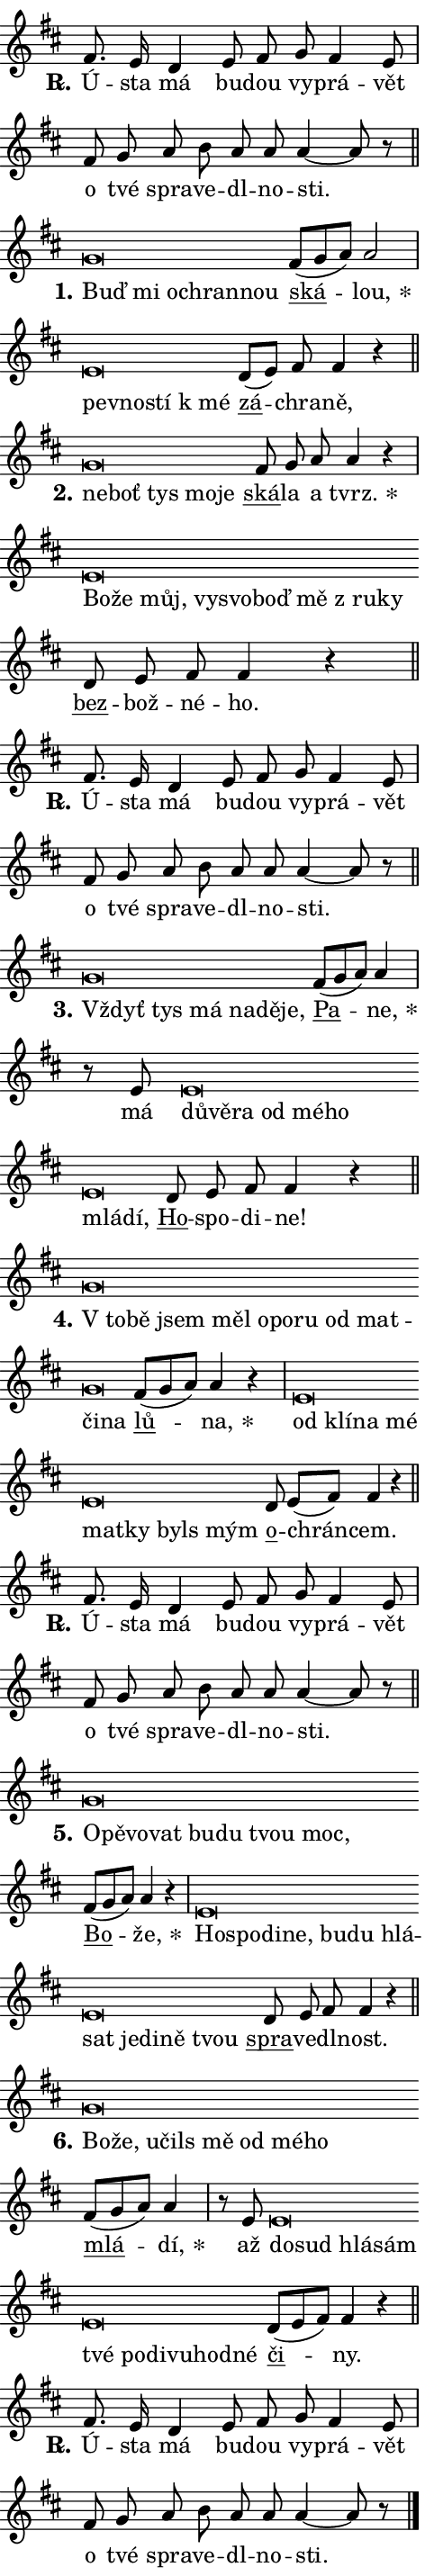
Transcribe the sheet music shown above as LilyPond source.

\version "2.24.0"
\header { tagline = "" }
\paper {
  indent = 0\cm
  top-margin = 0\cm
  right-margin = 0.13\cm % to fit lyric hyphens
  bottom-margin = 0\cm
  left-margin = 0\cm
  paper-width = 8\cm
  page-breaking = #ly:one-page-breaking
  system-system-spacing.basic-distance = #11
  score-system-spacing.basic-distance = #11
  ragged-last = ##f
}


%% Author: Thomas Morley
%% https://lists.gnu.org/archive/html/lilypond-user/2020-05/msg00002.html
#(define (line-position grob)
"Returns position of @var[grob} in current system:
   @code{'start}, if at first time-step
   @code{'end}, if at last time-step
   @code{'middle} otherwise
"
  (let* ((col (ly:item-get-column grob))
         (ln (ly:grob-object col 'left-neighbor))
         (rn (ly:grob-object col 'right-neighbor))
         (col-to-check-left (if (ly:grob? ln) ln col))
         (col-to-check-right (if (ly:grob? rn) rn col))
         (break-dir-left
           (and
             (ly:grob-property col-to-check-left 'non-musical #f)
             (ly:item-break-dir col-to-check-left)))
         (break-dir-right
           (and
             (ly:grob-property col-to-check-right 'non-musical #f)
             (ly:item-break-dir col-to-check-right))))
        (cond ((eqv? 1 break-dir-left) 'start)
              ((eqv? -1 break-dir-right) 'end)
              (else 'middle))))

#(define (tranparent-at-line-position vctor)
  (lambda (grob)
  "Relying on @code{line-position} select the relevant enry from @var{vctor}.
Used to determine transparency,"
    (case (line-position grob)
      ((end) (not (vector-ref vctor 0)))
      ((middle) (not (vector-ref vctor 1)))
      ((start) (not (vector-ref vctor 2))))))

noteHeadBreakVisibility =
#(define-music-function (break-visibility)(vector?)
"Makes @code{NoteHead}s transparent relying on @var{break-visibility}"
#{
  \override NoteHead.transparent =
    #(tranparent-at-line-position break-visibility)
#})

#(define delete-ledgers-for-transparent-note-heads
  (lambda (grob)
    "Reads whether a @code{NoteHead} is transparent.
If so this @code{NoteHead} is removed from @code{'note-heads} from
@var{grob}, which is supposed to be @code{LedgerLineSpanner}.
As a result ledgers are not printed for this @code{NoteHead}"
    (let* ((nhds-array (ly:grob-object grob 'note-heads))
           (nhds-list
             (if (ly:grob-array? nhds-array)
                 (ly:grob-array->list nhds-array)
                 '()))
           ;; Relies on the transparent-property being done before
           ;; Staff.LedgerLineSpanner.after-line-breaking is executed.
           ;; This is fragile ...
           (to-keep
             (remove
               (lambda (nhd)
                 (ly:grob-property nhd 'transparent #f))
               nhds-list)))
      ;; TODO find a better method to iterate over grob-arrays, similiar
      ;; to filter/remove etc for lists
      ;; For now rebuilt from scratch
      (set! (ly:grob-object grob 'note-heads)  '())
      (for-each
        (lambda (nhd)
          (ly:pointer-group-interface::add-grob grob 'note-heads nhd))
        to-keep))))

squashNotes = {
  \override NoteHead.X-extent = #'(-0.2 . 0.2)
  \override NoteHead.Y-extent = #'(-0.75 . 0)
  \override NoteHead.stencil =
    #(lambda (grob)
       (let ((pos (ly:grob-property grob 'staff-position)))
         (begin
           (if (< pos -7) (display "ERROR: Lower brevis then expected\n") (display ""))
           (if (<= pos -6) ly:text-interface::print ly:note-head::print))))
}
unSquashNotes = {
  \revert NoteHead.X-extent
  \revert NoteHead.Y-extent
  \revert NoteHead.stencil
}

hideNotes = \noteHeadBreakVisibility #begin-of-line-visible
unHideNotes = \noteHeadBreakVisibility #all-visible

% work-around for resetting accidentals
% https://lilypond.org/doc/v2.23/Documentation/notation/displaying-rhythms#unmetered-music
cadenzaMeasure = {
  \cadenzaOff
  \partial 1024 s1024
  \cadenzaOn
}

#(define-markup-command (accent layout props text) (markup?)
  "Underline accented syllable"
  (interpret-markup layout props
    #{\markup \override #'(offset . 4.3) \underline { #text }#}))

responsum = \markup \concat {
  "R" \hspace #-1.05 \path #0.1 #'((moveto 0 0.07) (lineto 0.9 0.8)) \hspace #0.05 "."
}

spaceSize = #0.6828661417322834 % exact space size for TeX Gyre Schola

\layout {
  \context {
    \Staff
    \remove "Time_signature_engraver"
    \override LedgerLineSpanner.after-line-breaking = #delete-ledgers-for-transparent-note-heads
  }
  \context {
    \Lyrics {
      \override LyricSpace.minimum-distance = \spaceSize
      \override LyricText.font-name = #"TeX Gyre Schola"
      \override LyricText.font-size = 1
      \override StanzaNumber.font-name = #"TeX Gyre Schola Bold"
      \override StanzaNumber.font-size = 1
    }
  }
  \context {
    \Score 
    \override NoteHead.text =
      #(lambda (grob) 
        (let ((pos (ly:grob-property grob 'staff-position)))
          #{\markup {
            \combine
              \halign #-0.55 \raise #(if (= pos -6) 0 0.5) \override #'(thickness . 2) \draw-line #'(3.2 . 0)
              \musicglyph "noteheads.sM1"
          }#}))
  }
}

% magnetic-lyrics.ily
%
%   written by
%     Jean Abou Samra <jean@abou-samra.fr>
%     Werner Lemberg <wl@gnu.org>
%
%   adapted by
%     Jiri Hon <jiri.hon@gmail.com>
%
% Version 2022-Apr-15

% https://www.mail-archive.com/lilypond-user@gnu.org/msg149350.html

#(define (Left_hyphen_pointer_engraver context)
   "Collect syllable-hyphen-syllable occurrences in lyrics and store
them in properties.  This engraver only looks to the left.  For
example, if the lyrics input is @code{foo -- bar}, it does the
following.

@itemize @bullet
@item
Set the @code{text} property of the @code{LyricHyphen} grob between
@q{foo} and @q{bar} to @code{foo}.

@item
Set the @code{left-hyphen} property of the @code{LyricText} grob with
text @q{foo} to the @code{LyricHyphen} grob between @q{foo} and
@q{bar}.
@end itemize

Use this auxiliary engraver in combination with the
@code{lyric-@/text::@/apply-@/magnetic-@/offset!} hook."
   (let ((hyphen #f)
         (text #f))
     (make-engraver
      (acknowledgers
       ((lyric-syllable-interface engraver grob source-engraver)
        (set! text grob)))
      (end-acknowledgers
       ((lyric-hyphen-interface engraver grob source-engraver)
        ;(when (not (grob::has-interface grob 'lyric-space-interface))
          (set! hyphen grob)));)
      ((stop-translation-timestep engraver)
       (when (and text hyphen)
         (ly:grob-set-object! text 'left-hyphen hyphen))
       (set! text #f)
       (set! hyphen #f)))))

#(define (lyric-text::apply-magnetic-offset! grob)
   "If the space between two syllables is less than the value in
property @code{LyricText@/.details@/.squash-threshold}, move the right
syllable to the left so that it gets concatenated with the left
syllable.

Use this function as a hook for
@code{LyricText@/.after-@/line-@/breaking} if the
@code{Left_@/hyphen_@/pointer_@/engraver} is active."
   (let ((hyphen (ly:grob-object grob 'left-hyphen #f)))
     (when hyphen
       (let ((left-text (ly:spanner-bound hyphen LEFT)))
         (when (grob::has-interface left-text 'lyric-syllable-interface)
           (let* ((common (ly:grob-common-refpoint grob left-text X))
                  (this-x-ext (ly:grob-extent grob common X))
                  (left-x-ext
                   (begin
                     ;; Trigger magnetism for left-text.
                     (ly:grob-property left-text 'after-line-breaking)
                     (ly:grob-extent left-text common X)))
                  ;; `delta` is the gap width between two syllables.
                  (delta (- (interval-start this-x-ext)
                            (interval-end left-x-ext)))
                  (details (ly:grob-property grob 'details))
                  (threshold (assoc-get 'squash-threshold details 0.2)))
             (when (< delta threshold)
               (let* (;; We have to manipulate the input text so that
                      ;; ligatures crossing syllable boundaries are not
                      ;; disabled.  For languages based on the Latin
                      ;; script this is essentially a beautification.
                      ;; However, for non-Western scripts it can be a
                      ;; necessity.
                      (lt (ly:grob-property left-text 'text))
                      (rt (ly:grob-property grob 'text))
                      (is-space (grob::has-interface hyphen 'lyric-space-interface))
                      (space (if is-space " " ""))
                      (extra-delta (if is-space spaceSize 0))
                      ;; Append new syllable.
                      (ltrt-space (if (and (string? lt) (string? rt))
                                (string-append lt space rt)
                                (make-concat-markup (list lt space rt))))
                      ;; Right-align `ltrt` to the right side.
                      (ltrt-space-markup (grob-interpret-markup
                               grob
                               (make-translate-markup
                                (cons (interval-length this-x-ext) 0)
                                (make-right-align-markup ltrt-space)))))
                 (begin
                   ;; Don't print `left-text`.
                   (ly:grob-set-property! left-text 'stencil #f)
                   ;; Set text and stencil (which holds all collected
                   ;; syllables so far) and shift it to the left.
                   (ly:grob-set-property! grob 'text ltrt-space)
                   (ly:grob-set-property! grob 'stencil ltrt-space-markup)
                   (ly:grob-translate-axis! grob (- (- delta extra-delta)) X))))))))))


#(define (lyric-hyphen::displace-bounds-first grob)
   ;; Make very sure this callback isn't triggered too early.
   (let ((left (ly:spanner-bound grob LEFT))
         (right (ly:spanner-bound grob RIGHT)))
     (ly:grob-property left 'after-line-breaking)
     (ly:grob-property right 'after-line-breaking)
     (ly:lyric-hyphen::print grob)))

squashThreshold = #0.4

\layout {
  \context {
    \Lyrics
    \consists #Left_hyphen_pointer_engraver
    \override LyricText.after-line-breaking =
      #lyric-text::apply-magnetic-offset!
    \override LyricHyphen.stencil = #lyric-hyphen::displace-bounds-first
    \override LyricText.details.squash-threshold = \squashThreshold
    \override LyricHyphen.minimum-distance = 0
    \override LyricHyphen.minimum-length = \squashThreshold
  }
}

squashText = \override LyricText.details.squash-threshold = 9999
unSquashText = \override LyricText.details.squash-threshold = \squashThreshold

leftText = \override LyricText.self-alignment-X = #LEFT
unLeftText = \revert LyricText.self-alignment-X

starOffset = #(lambda (grob) 
                (let ((x_offset (ly:self-alignment-interface::aligned-on-x-parent grob)))
                  (if (= x_offset 0) 0 (+ x_offset 1.2))))

star = #(define-music-function (syllable)(string?)
"Append star separator at the end of a syllable"
#{
  \once \override LyricText.X-offset = #starOffset
  \lyricmode { \markup {
    #syllable
    \override #'((font-name . "TeX Gyre Schola Bold")) \hspace #0.2 \lower #0.65 \larger "*"
  } }
#})

starAccent = #(define-music-function (syllable)(string?)
"Append star separator at the end of a syllable and make accent"
#{
  \once \override LyricText.X-offset = #starOffset
  \lyricmode { \markup {
    \accent #syllable
    \override #'((font-name . "TeX Gyre Schola Bold")) \hspace #0.2 \lower #0.65 \larger "*"
  } }
#})

breath = #(define-music-function (syllable)(string?)
"Append breathing indicator at the end of a syllable"
#{
  \lyricmode { \markup { #syllable "+" } }
#})

optionalBreath = #(define-music-function (syllable)(string?)
"Append optional breathing indicator at the end of a syllable"
#{
  \lyricmode { \markup { #syllable "(+)" } }
#})


\score {
    <<
        \new Voice = "melody" { \cadenzaOn \key d \major \relative { fis'8. e16 d4 \bar "" e8 fis \bar "" g fis4 e8 \cadenzaMeasure \bar "|" fis g \bar "" a b \bar "" a a a4~ a8 r \cadenzaMeasure \bar "||" \break } }
        \new Lyrics \lyricsto "melody" { \lyricmode { \set stanza = \responsum
Ú -- sta má bu -- dou vy -- prá -- vět o tvé spra -- ve -- dl -- no -- sti. } }
    >>
    \layout {}
}

\score {
    <<
        \new Voice = "melody" { \cadenzaOn \key d \major \relative { \squashNotes g'\breve*1/16 \hideNotes \breve*1/16 \bar "" \breve*1/16 \bar "" \breve*1/16 \breve*1/16 \bar "" \unHideNotes \unSquashNotes \bar "" fis8[( g a)] a2 \cadenzaMeasure \bar "|" \squashNotes e\breve*1/16 \hideNotes \breve*1/16 \bar "" \breve*1/16 \breve*1/16 \bar "" \unHideNotes \unSquashNotes \bar "" d8[( e)] fis fis4 r \cadenzaMeasure \bar "||" \break } }
        \new Lyrics \lyricsto "melody" { \lyricmode { \set stanza = "1."
\leftText Buď \squashText mi o -- chran -- nou \unLeftText \unSquashText \markup \accent ská -- \star lou, \leftText pev -- \squashText no -- stí "k mé" \unLeftText \unSquashText \markup \accent zá -- chra -- ně, } }
    >>
    \layout {}
}

\score {
    <<
        \new Voice = "melody" { \cadenzaOn \key d \major \relative { \squashNotes g'\breve*1/16 \hideNotes \breve*1/16 \bar "" \breve*1/16 \bar "" \breve*1/16 \breve*1/16 \bar "" \unHideNotes \unSquashNotes \bar "" fis8 g a a4 r \cadenzaMeasure \bar "|" \squashNotes e\breve*1/16 \hideNotes \breve*1/16 \bar "" \breve*1/16 \bar "" \breve*1/16 \bar "" \breve*1/16 \bar "" \breve*1/16 \bar "" \breve*1/16 \bar "" \breve*1/16 \breve*1/16 \bar "" \unHideNotes \unSquashNotes \bar "" d8 e fis fis4 r \cadenzaMeasure \bar "||" \break } }
        \new Lyrics \lyricsto "melody" { \lyricmode { \set stanza = "2."
\leftText ne -- \squashText boť tys mo -- je \unLeftText \unSquashText \markup \accent ská -- la a \star tvrz. \leftText Bo -- \squashText že můj, vy -- svo -- boď mě "z ru" -- ky \unLeftText \unSquashText \markup \accent bez -- bož -- né -- ho. } }
    >>
    \layout {}
}

\score {
    <<
        \new Voice = "melody" { \cadenzaOn \key d \major \relative { fis'8. e16 d4 \bar "" e8 fis \bar "" g fis4 e8 \cadenzaMeasure \bar "|" fis g \bar "" a b \bar "" a a a4~ a8 r \cadenzaMeasure \bar "||" \break } }
        \new Lyrics \lyricsto "melody" { \lyricmode { \set stanza = \responsum
Ú -- sta má bu -- dou vy -- prá -- vět o tvé spra -- ve -- dl -- no -- sti. } }
    >>
    \layout {}
}

\score {
    <<
        \new Voice = "melody" { \cadenzaOn \key d \major \relative { \squashNotes g'\breve*1/16 \hideNotes \breve*1/16 \bar "" \breve*1/16 \bar "" \breve*1/16 \bar "" \breve*1/16 \breve*1/16 \bar "" \unHideNotes \unSquashNotes \bar "" fis8[( g a)] a4 \cadenzaMeasure \bar "|" r8 e \squashNotes e\breve*1/16 \hideNotes \breve*1/16 \bar "" \breve*1/16 \bar "" \breve*1/16 \bar "" \breve*1/16 \bar "" \breve*1/16 \bar "" \breve*1/16 \breve*1/16 \bar "" \unHideNotes \unSquashNotes \bar "" d8 e fis fis4 r \cadenzaMeasure \bar "||" \break } }
        \new Lyrics \lyricsto "melody" { \lyricmode { \set stanza = "3."
\leftText Vždyť \squashText tys má na -- dě -- je, \unLeftText \unSquashText \markup \accent Pa -- \star ne, má \leftText dů -- \squashText vě -- ra od mé -- ho mlá -- dí, \unLeftText \unSquashText \markup \accent Ho -- spo -- di -- ne! } }
    >>
    \layout {}
}

\score {
    <<
        \new Voice = "melody" { \cadenzaOn \key d \major \relative { \squashNotes g'\breve*1/16 \hideNotes \breve*1/16 \bar "" \breve*1/16 \bar "" \breve*1/16 \bar "" \breve*1/16 \bar "" \breve*1/16 \bar "" \breve*1/16 \bar "" \breve*1/16 \bar "" \breve*1/16 \bar "" \breve*1/16 \breve*1/16 \bar "" \unHideNotes \unSquashNotes \bar "" fis8[( g a)] a4 r \cadenzaMeasure \bar "|" \squashNotes e\breve*1/16 \hideNotes \breve*1/16 \bar "" \breve*1/16 \bar "" \breve*1/16 \bar "" \breve*1/16 \bar "" \breve*1/16 \bar "" \breve*1/16 \breve*1/16 \bar "" \unHideNotes \unSquashNotes \bar "" d8 e[( fis)] fis4 r \cadenzaMeasure \bar "||" \break } }
        \new Lyrics \lyricsto "melody" { \lyricmode { \set stanza = "4."
\leftText "V to" -- \squashText bě jsem měl o -- po -- ru od mat -- či -- na \unLeftText \unSquashText \markup \accent lů -- \star na, \leftText od \squashText klí -- na mé mat -- ky byls mým \unLeftText \unSquashText \markup \accent o -- chrán -- cem. } }
    >>
    \layout {}
}

\score {
    <<
        \new Voice = "melody" { \cadenzaOn \key d \major \relative { fis'8. e16 d4 \bar "" e8 fis \bar "" g fis4 e8 \cadenzaMeasure \bar "|" fis g \bar "" a b \bar "" a a a4~ a8 r \cadenzaMeasure \bar "||" \break } }
        \new Lyrics \lyricsto "melody" { \lyricmode { \set stanza = \responsum
Ú -- sta má bu -- dou vy -- prá -- vět o tvé spra -- ve -- dl -- no -- sti. } }
    >>
    \layout {}
}

\score {
    <<
        \new Voice = "melody" { \cadenzaOn \key d \major \relative { \squashNotes g'\breve*1/16 \hideNotes \breve*1/16 \bar "" \breve*1/16 \bar "" \breve*1/16 \bar "" \breve*1/16 \bar "" \breve*1/16 \bar "" \breve*1/16 \breve*1/16 \bar "" \unHideNotes \unSquashNotes \bar "" fis8[( g a)] a4 r \cadenzaMeasure \bar "|" \squashNotes e\breve*1/16 \hideNotes \breve*1/16 \bar "" \breve*1/16 \bar "" \breve*1/16 \bar "" \breve*1/16 \bar "" \breve*1/16 \bar "" \breve*1/16 \bar "" \breve*1/16 \bar "" \breve*1/16 \bar "" \breve*1/16 \bar "" \breve*1/16 \breve*1/16 \bar "" \unHideNotes \unSquashNotes \bar "" d8 e fis fis4 r \cadenzaMeasure \bar "||" \break } }
        \new Lyrics \lyricsto "melody" { \lyricmode { \set stanza = "5."
\leftText O -- \squashText pě -- vo -- vat bu -- du tvou moc, \unLeftText \unSquashText \markup \accent Bo -- \star že, \leftText Ho -- \squashText spo -- di -- ne, bu -- du hlá -- sat je -- di -- ně tvou \unLeftText \unSquashText \markup \accent spra -- ve -- dl -- nost. } }
    >>
    \layout {}
}

\score {
    <<
        \new Voice = "melody" { \cadenzaOn \key d \major \relative { \squashNotes g'\breve*1/16 \hideNotes \breve*1/16 \bar "" \breve*1/16 \bar "" \breve*1/16 \bar "" \breve*1/16 \bar "" \breve*1/16 \bar "" \breve*1/16 \breve*1/16 \bar "" \unHideNotes \unSquashNotes \bar "" fis8[( g a)] a4 \cadenzaMeasure \bar "|" r8 e \squashNotes e\breve*1/16 \hideNotes \breve*1/16 \bar "" \breve*1/16 \bar "" \breve*1/16 \bar "" \breve*1/16 \bar "" \breve*1/16 \bar "" \breve*1/16 \bar "" \breve*1/16 \bar "" \breve*1/16 \breve*1/16 \bar "" \unHideNotes \unSquashNotes \bar "" d8[( e fis)] fis4 r \cadenzaMeasure \bar "||" \break } }
        \new Lyrics \lyricsto "melody" { \lyricmode { \set stanza = "6."
\leftText Bo -- \squashText že, u -- čils mě od mé -- ho \unLeftText \unSquashText \markup \accent mlá -- \star dí, až \leftText do -- \squashText sud hlá -- sám tvé po -- di -- vu -- hod -- né \unLeftText \unSquashText \markup \accent či -- ny. } }
    >>
    \layout {}
}

\score {
    <<
        \new Voice = "melody" { \cadenzaOn \key d \major \relative { fis'8. e16 d4 \bar "" e8 fis \bar "" g fis4 e8 \cadenzaMeasure \bar "|" fis g \bar "" a b \bar "" a a a4~ a8 r \cadenzaMeasure \bar "||" \break } \bar "|." }
        \new Lyrics \lyricsto "melody" { \lyricmode { \set stanza = \responsum
Ú -- sta má bu -- dou vy -- prá -- vět o tvé spra -- ve -- dl -- no -- sti. } }
    >>
    \layout {}
}
